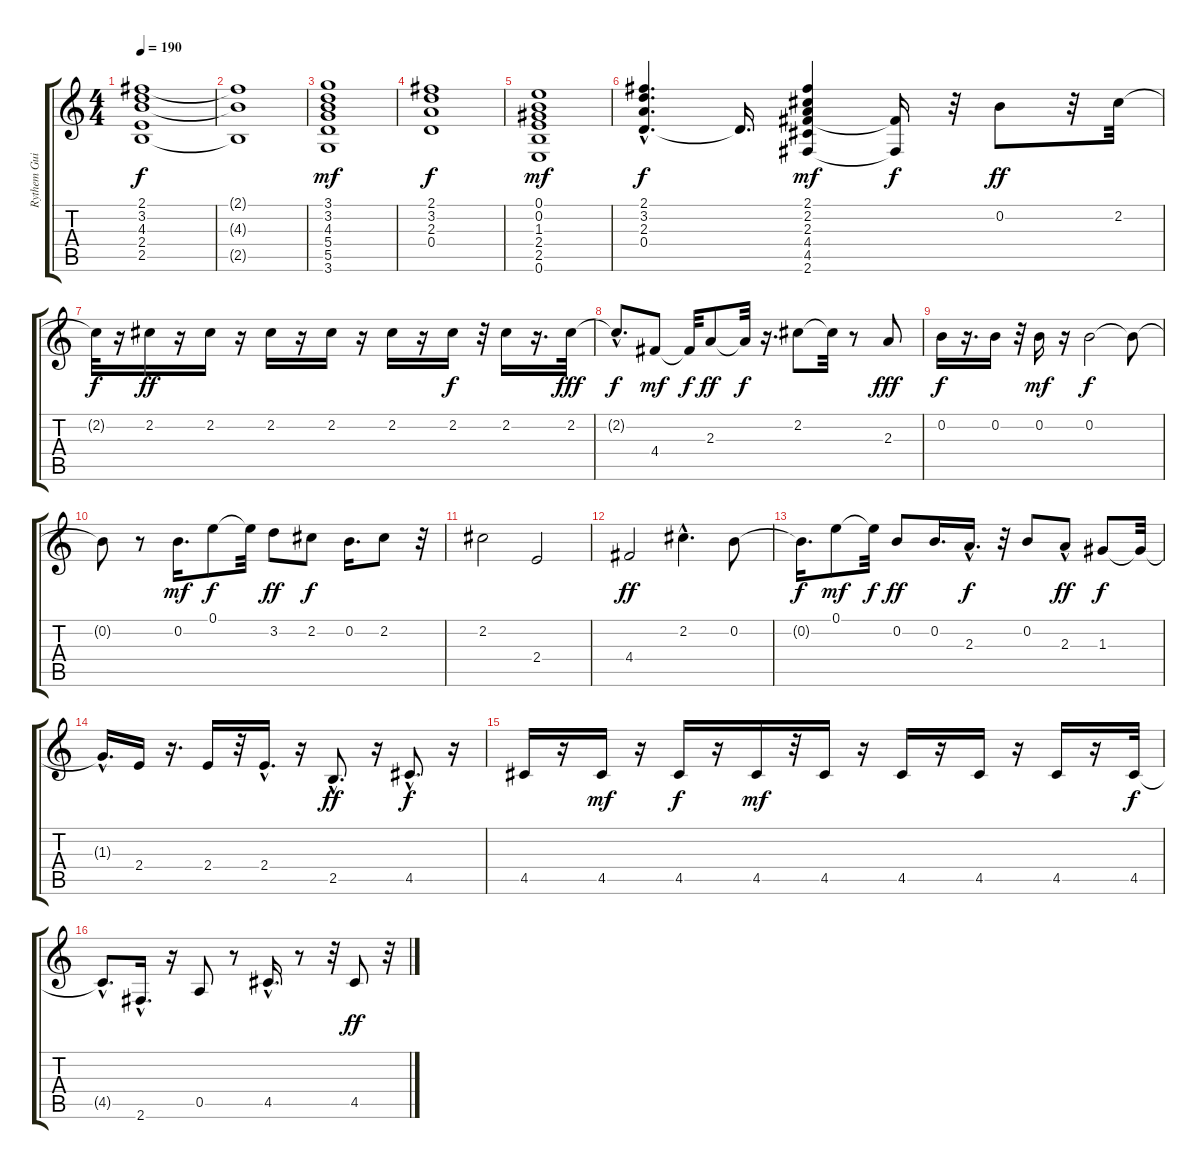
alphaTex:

\track ("Rythem Guitar" "Rythem Gui") {instrument overdrivenguitar}
\staff {score tabs}
\tuning (E4 B3 G3 D3 A2 E2) {hide}
\ts (4 4)
\tempo 190
\clef g2
\ks c
(2.1 3.2 4.3 2.4 2.5).1{dy f} |
(2.1{t} 4.3{t} 2.5{t}).1 |
(3.1 3.2 4.3 5.4 5.5 3.6).1{dy mf} |
(2.1 3.2 2.3 0.4).1{dy f} |
(0.1 0.2 1.3 2.4 2.5 0.6).1{dy mf} |
(2.1{hac} 3.2{hac} 2.3{hac} 0.4{hac}).4{d dy f} 0.4{t}.16{d} (2.1 2.2 2.3 4.4 4.5 2.6).4{dy mf} (4.4{t} 2.6{t}).16{dy f} r.32 0.2.8{dy ff} r.32 2.2.32 |
2.2{t}.32{dy f} r.16 2.2.16{dy ff} r.16 2.2.16 r.16 2.2.16 r.16 2.2.16 r.16 2.2.16 r.16 2.2.16{dy f} r.32 2.2.16 r.16{d} 2.2.32{dy fff} |
2.2{hac t}.8{d dy f} 4.4.8{dy mf} 4.4{t}.32{dy f} 2.3.8{dy ff} 2.3{t}.32{dy f} r.16{d} 2.2.8 2.2{t}.32 r.8 2.3.8{dy fff} |
0.2.16{dy f} r.16{d} 0.2.16 r.32 0.2.16{dy mf} r.16 0.2.2{dy f} 0.2{t}.8 |
0.2{t}.8 r.8 0.2.16{d dy mf} 0.1.8{dy f} 0.1{t}.32 3.2.8{dy ff} 2.2.8{dy f} 0.2.16{d} 2.2.8 r.32 |
2.2.2 2.4.2 |
4.4.2{dy ff} 2.2{hac}.4{d} 0.2.8 |
0.2{t}.16{d dy f} 0.1.8{dy mf} 0.1{t}.32{dy f} 0.2.8{dy ff} 0.2.16{d} 2.3{hac}.16{d dy f} r.32 0.2.8 2.3{hac}.8{dy ff} 1.3.8{dy f} 1.3{t}.32 |
1.3{hac t}.16{d} 2.4.16 r.16{d} 2.4.16 r.32 2.4{hac}.16{d} r.16 2.5{hac}.8{d dy ff} r.16 4.5{hac}.8{d dy f} r.16 |
4.5.16 r.16 4.5.16{dy mf} r.16 4.5.16{dy f} r.16 4.5.16{dy mf} r.32 4.5.16 r.16 4.5.16 r.16 4.5.16 r.16 4.5.16 r.16 4.5.32{dy f} |
4.5{hac t}.8{d} 2.6{hac}.16{d} r.16 0.5.8 r.8 4.5{hac}.16{d} r.8 r.32 4.5.8{dy ff} r.32
